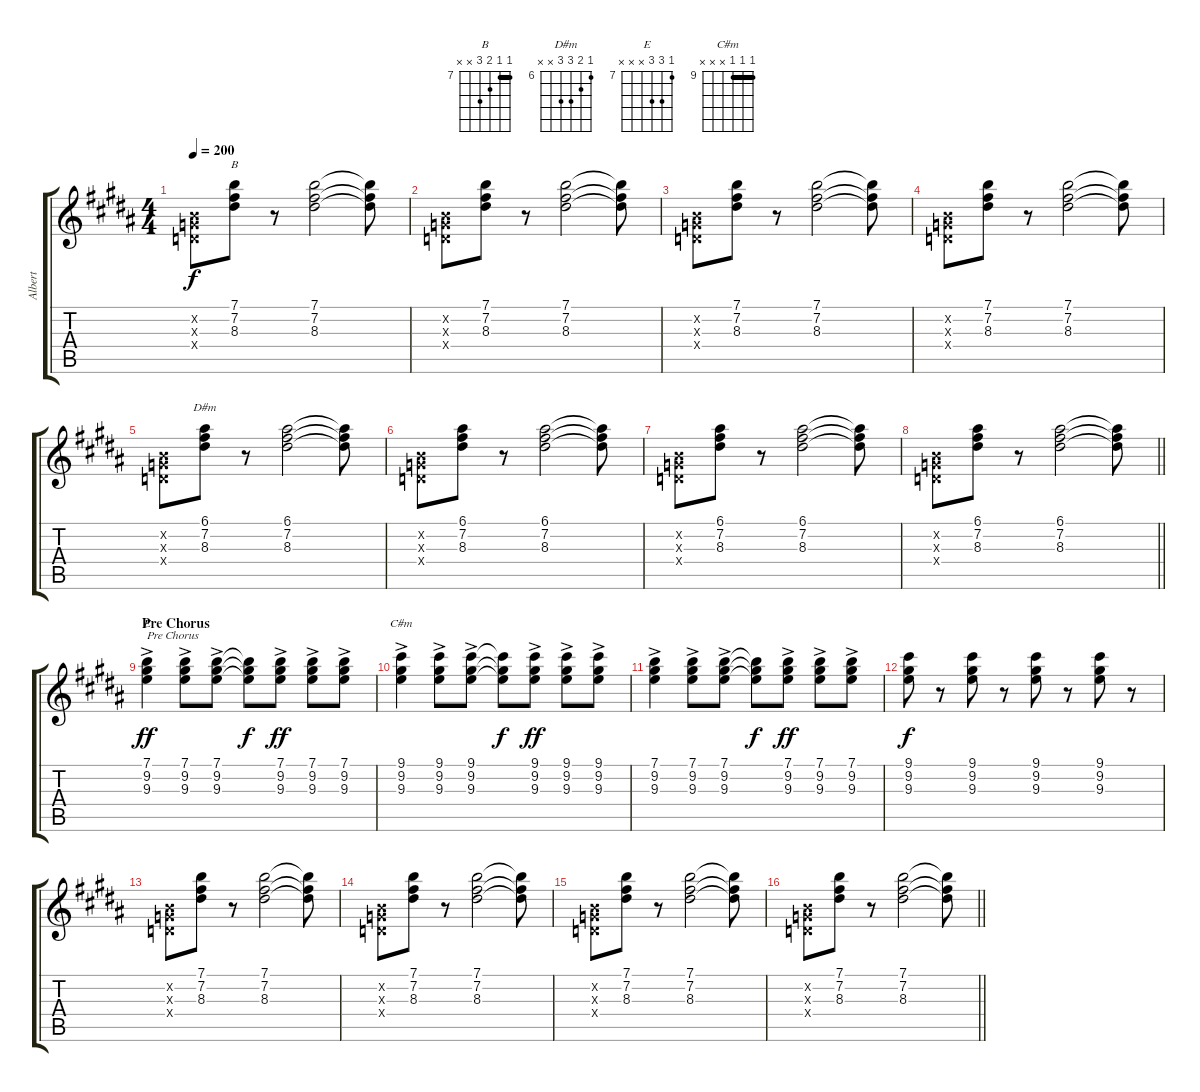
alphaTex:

\track ("Albert" "Albert") {instrument electricguitarjazz}
\staff {score tabs}
\tuning (E4 B3 G3 D3 A2 E2) {hide}
\chord ("B" 7 7 8 9 x x) {firstfret 7 barre 7}
\chord ("D#m" 6 7 8 8 x x) {firstfret 6}
\chord ("E" 7 9 9 x x x) {firstfret 7}
\chord ("C#m" 9 9 9 x x x) {firstfret 9 barre 9}
\ts (4 4)
\tempo 200
\clef g2
\ks b
(0.2{x} 0.3{x} 0.4{x}).8{dy f} (7.1 7.2 8.3).8{ch "B"} r.8 (7.1 7.2 8.3).2 (7.1{t} 7.2{t} 8.3{t}).8 |
(0.2{x} 0.3{x} 0.4{x}).8 (7.1 7.2 8.3).8 r.8 (7.1 7.2 8.3).2 (7.1{t} 7.2{t} 8.3{t}).8 |
(0.2{x} 0.3{x} 0.4{x}).8 (7.1 7.2 8.3).8 r.8 (7.1 7.2 8.3).2 (7.1{t} 7.2{t} 8.3{t}).8 |
(0.2{x} 0.3{x} 0.4{x}).8 (7.1 7.2 8.3).8 r.8 (7.1 7.2 8.3).2 (7.1{t} 7.2{t} 8.3{t}).8 |
(0.2{x} 0.3{x} 0.4{x}).8 (6.1 7.2 8.3).8{ch "D#m"} r.8 (6.1 7.2 8.3).2 (6.1{t} 7.2{t} 8.3{t}).8 |
(0.2{x} 0.3{x} 0.4{x}).8 (6.1 7.2 8.3).8 r.8 (6.1 7.2 8.3).2 (6.1{t} 7.2{t} 8.3{t}).8 |
(0.2{x} 0.3{x} 0.4{x}).8 (6.1 7.2 8.3).8 r.8 (6.1 7.2 8.3).2 (6.1{t} 7.2{t} 8.3{t}).8 |
\barLineRight lightlight
(0.2{x} 0.3{x} 0.4{x}).8 (6.1 7.2 8.3).8 r.8 (6.1 7.2 8.3).2 (6.1{t} 7.2{t} 8.3{t}).8 |
\section ("" "Pre Chorus")
(7.1{ac} 9.2{ac} 9.3{ac}).4{ch "E" txt "Pre Chorus" dy ff} (7.1{ac} 9.2{ac} 9.3{ac}).8 (7.1{ac} 9.2{ac} 9.3{ac}).8 (7.1{t} 9.2{t} 9.3{t}).8{dy f} (7.1{ac} 9.2{ac} 9.3{ac}).8{dy ff} (7.1{ac} 9.2{ac} 9.3{ac}).8 (7.1{ac} 9.2{ac} 9.3{ac}).8 |
(9.1{ac} 9.2{ac} 9.3{ac}).4{ch "C#m"} (9.1{ac} 9.2{ac} 9.3{ac}).8 (9.1{ac} 9.2{ac} 9.3{ac}).8 (9.1{t} 9.2{t} 9.3{t}).8{dy f} (9.1{ac} 9.2{ac} 9.3{ac}).8{dy ff} (9.1{ac} 9.2{ac} 9.3{ac}).8 (9.1{ac} 9.2{ac} 9.3{ac}).8 |
(7.1{ac} 9.2{ac} 9.3{ac}).4 (7.1{ac} 9.2{ac} 9.3{ac}).8 (7.1{ac} 9.2{ac} 9.3{ac}).8 (7.1{t} 9.2{t} 9.3{t}).8{dy f} (7.1{ac} 9.2{ac} 9.3{ac}).8{dy ff} (7.1{ac} 9.2{ac} 9.3{ac}).8 (7.1{ac} 9.2{ac} 9.3{ac}).8 |
(9.1 9.2 9.3).8{dy f} r.8 (9.1 9.2 9.3).8 r.8 (9.1 9.2 9.3).8 r.8 (9.1 9.2 9.3).8 r.8 |
(0.2{x} 0.3{x} 0.4{x}).8 (7.1 7.2 8.3).8 r.8 (7.1 7.2 8.3).2 (7.1{t} 7.2{t} 8.3{t}).8 |
(0.2{x} 0.3{x} 0.4{x}).8 (7.1 7.2 8.3).8 r.8 (7.1 7.2 8.3).2 (7.1{t} 7.2{t} 8.3{t}).8 |
(0.2{x} 0.3{x} 0.4{x}).8 (7.1 7.2 8.3).8 r.8 (7.1 7.2 8.3).2 (7.1{t} 7.2{t} 8.3{t}).8 |
\barLineRight lightlight
(0.2{x} 0.3{x} 0.4{x}).8 (7.1 7.2 8.3).8 r.8 (7.1 7.2 8.3).2 (7.1{t} 7.2{t} 8.3{t}).8
